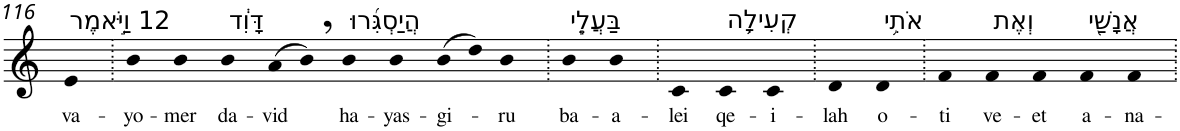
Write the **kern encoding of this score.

**kern	**text
*part1	*part1
*staff1	*staff1
*I"Piano	*
*I'Pno	*
!!LO:PB:g=z
*clefG2	*
*k[]	*
=116	=116
!LO:TX:a:t=12 וַיֹּ֣אמֶר	!
!	!LO:LY:b
4e	va-
=117.	=117.
!	!LO:LY:b
4b	-yo-
!	!LO:LY:b
4b	-mer
!LO:TX:a:t=דָּוִ֔ד	!
!	!LO:LY:b
4b	da-
!	!LO:LY:b
(>8a	-vid
8b,)	.
!LO:TX:a:t=הֲיַסְגִּ֜רוּ	!
!	!LO:LY:b
4b	ha-
!	!LO:LY:b
4b	-yas-
!	!LO:LY:b
(>8b	-gi-
8dd)	.
!	!LO:LY:b
4b	-ru
=118.	=118.
!LO:TX:a:t=בַּעֲלֵ֧י	!
!	!LO:LY:b
4b	ba-
!	!LO:LY:b
4b	-a-
=119.	=119.
!	!LO:LY:b
4c	-lei
!LO:TX:a:t=קְעִילָ֛ה	!
!	!LO:LY:b
4c	qe-
!	!LO:LY:b
4c	-i-
=120.	=120.
!	!LO:LY:b
4d	-lah
!LO:TX:a:t=אֹתִ֥י	!
!	!LO:LY:b
4d	o-
=121.	=121.
!	!LO:LY:b
4f	-ti
!LO:TX:a:t=וְאֶת	!
!	!LO:LY:b
4f	ve-
!	!LO:LY:b
4f	-et
!LO:TX:a:t=אֲנָשַׁ֖י	!
!	!LO:LY:b
4f	a-
!	!LO:LY:b
4f	-na-
=.	=.
*-	*-
